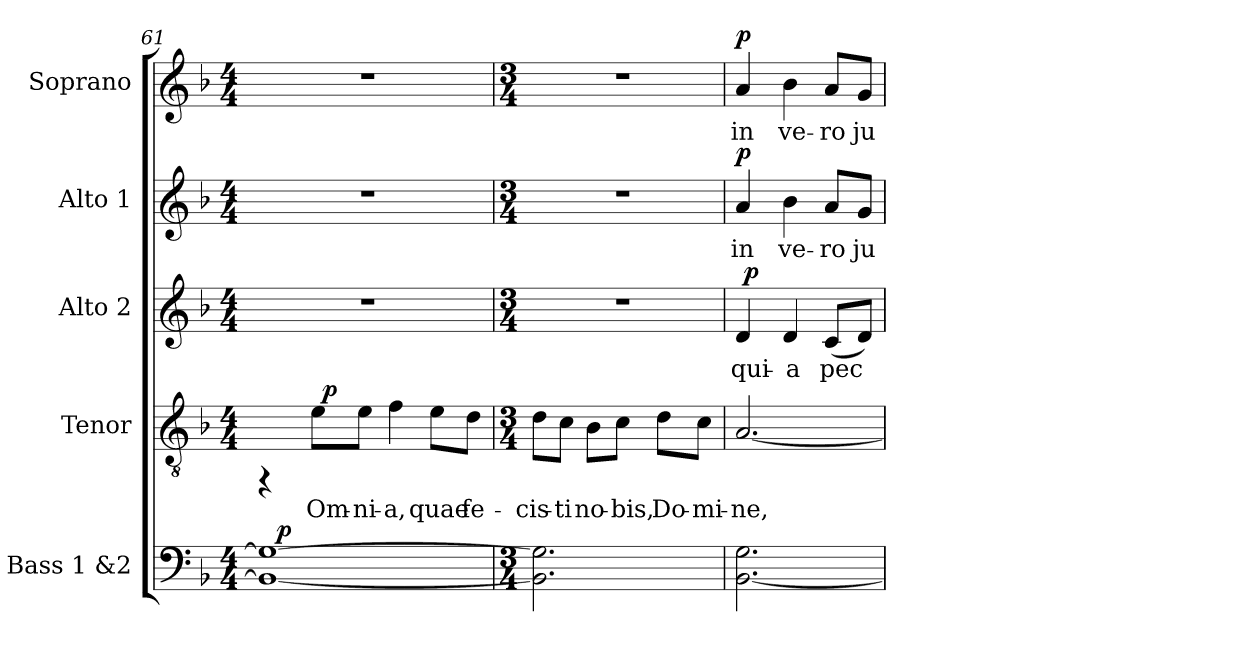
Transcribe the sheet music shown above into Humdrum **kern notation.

**kern	**text	**dynam	**kern	**text	**dynam	**kern	**text	**dynam	**kern	**text	**dynam	**kern	**text	**dynam
*part5	*part5	*part5	*part4	*part4	*part4	*part3	*part3	*part3	*part2	*part2	*part2	*part1	*part1	*part1
*staff5	*staff5	*staff5	*staff4	*staff4	*staff4	*staff3	*staff3	*staff3	*staff2	*staff2	*staff2	*staff1	*staff1	*staff1
*I"Bass 1 &2	*	*	*I"Tenor	*	*	*I"Alto 2	*	*	*I"Alto 1	*	*	*I"Soprano	*	*
*I'B	*	*	*I'T	*	*	*I'A2	*	*	*I'A1	*	*	*I'S	*	*
*clefF4	*	*	*clefGv2	*	*	*clefG2	*	*	*clefG2	*	*	*clefG2	*	*
*k[b-]	*	*	*k[b-]	*	*	*k[b-]	*	*	*k[b-]	*	*	*k[b-]	*	*
*F:	*	*	*F:	*	*	*F:	*	*	*F:	*	*	*F:	*	*
*M4/4	*	*	*M4/4	*	*	*M4/4	*	*	*M4/4	*	*	*M4/4	*	*
=61	=61	=61	=61	=61	=61	=61	=61	=61	=61	=61	=61	=61	=61	=61
!	!LO:LY:b	!	!	!	!	!	!	!	!	!	!	!	!	!
*^	*	*	*^	*	*	*	*	*	*	*	*	*	*	*
1G_> 1BB-_<	16ryy	.	.	4rFF	4ryy	.	.	1r	.	.	1r	.	.	1r	.	.
!	!	!	!LO:DY:a	!	!	!	!	!	!	!	!	!	!	!	!	!
.	2...ryy	.	p	.	.	.	.	.	.	.	.	.	.	.	.	.
!	!	!	!	!	!	!LO:LY:b	!	!	!	!	!	!	!	!	!	!
.	.	.	.	8e\L	64ryy	Om-	.	.	.	.	.	.	.	.	.	.
!	!	!	!	!	!	!	!LO:DY:a	!	!	!	!	!	!	!	!	!
.	.	.	.	.	2ryy	.	p	.	.	.	.	.	.	.	.	.
!	!	!	!	!	!	!LO:LY:b	!	!	!	!	!	!	!	!	!	!
.	.	.	.	8e\J	.	-ni-	.	.	.	.	.	.	.	.	.	.
!	!	!	!	!	!	!LO:LY:b	!	!	!	!	!	!	!	!	!	!
.	.	.	.	4f\	.	-a,	.	.	.	.	.	.	.	.	.	.
!	!	!	!	!	!	!LO:LY:b	!	!	!	!	!	!	!	!	!	!
.	.	.	.	8e\L	.	quae	.	.	.	.	.	.	.	.	.	.
.	.	.	.	.	8...ryy	.	.	.	.	.	.	.	.	.	.	.
!	!	!	!	!	!	!LO:LY:b	!	!	!	!	!	!	!	!	!	!
.	.	.	.	8d\J	.	fe-	.	.	.	.	.	.	.	.	.	.
*v	*v	*	*	*	*	*	*	*	*	*	*	*	*	*	*	*
*	*	*	*v	*v	*	*	*	*	*	*	*	*	*	*	*
=62	=62	=62	=62	=62	=62	=62	=62	=62	=62	=62	=62	=62	=62	=62
*M3/4	*	*	*M3/4	*	*	*M3/4	*	*	*M3/4	*	*	*M3/4	*	*
*^	*	*	*^	*	*	*	*	*	*	*	*	*	*	*
!	!	!LO:LY:b	!	!	!	!LO:LY:b	!	!	!	!	!	!	!	!	!	!
*v	*v	*	*	*	*	*	*	*	*	*	*	*	*	*	*	*
*	*	*	*v	*v	*	*	*	*	*	*	*	*	*	*	*
2.G\] 2.BB-\]	.	.	8d\L	-cis-	.	2.r	.	.	2.r	.	.	2.r	.	.
!	!	!	!	!LO:LY:b	!	!	!	!	!	!	!	!	!	!
.	.	.	8c\J	-ti	.	.	.	.	.	.	.	.	.	.
!	!	!	!	!LO:LY:b	!	!	!	!	!	!	!	!	!	!
.	.	.	8B-\L	no-	.	.	.	.	.	.	.	.	.	.
!	!	!	!	!LO:LY:b	!	!	!	!	!	!	!	!	!	!
.	.	.	8c\J	-bis,	.	.	.	.	.	.	.	.	.	.
!	!	!	!	!LO:LY:b	!	!	!	!	!	!	!	!	!	!
.	.	.	8d\L	Do-	.	.	.	.	.	.	.	.	.	.
!	!	!	!	!LO:LY:b	!	!	!	!	!	!	!	!	!	!
.	.	.	8c\J	-mi-	.	.	.	.	.	.	.	.	.	.
!!LO:LB:g=z
=63	=63	=63	=63	=63	=63	=63	=63	=63	=63	=63	=63	=63	=63	=63
!	!LO:LY:b	!	!	!LO:LY:b	!	!	!LO:LY:b:cj	!	!	!LO:LY:b	!LO:DY:a	!	!LO:LY:b	!LO:DY:a
*	*	*	*	*	*	*^	*	*	*	*	*	*	*	*
2.G\ [<2.BB-\	.	.	[<2.A/	-ne,	.	4d/	64ryy	qui-	.	4a/	in	p	4a/	in	p
!	!	!	!	!	!	!	!	!	!LO:DY:a	!	!	!	!	!	!
.	.	.	.	.	.	.	2ryy	.	p	.	.	.	.	.	.
!	!	!	!	!	!	!	!	!LO:LY:b:cj	!	!	!LO:LY:b	!	!	!LO:LY:b	!
.	.	.	.	.	.	4d/	.	-a	.	4b-\	ve-	.	4b-\	ve-	.
!	!	!	!	!	!	!	!	!LO:LY:b:cj	!	!	!LO:LY:b	!	!	!LO:LY:b	!
.	.	.	.	.	.	(<8c/L	.	pec-	.	8a/L	-ro	.	8a/L	-ro	.
.	.	.	.	.	.	.	8...ryy	.	.	.	.	.	.	.	.
!	!	!	!	!	!	!	!	!LO:LY:b:cj	!	!	!LO:LY:b	!	!	!LO:LY:b	!
.	.	.	.	.	.	8d/J)	.	--	.	8g/J	ju-	.	8g/J	ju-	.
*	*	*	*	*	*	*v	*v	*	*	*	*	*	*	*	*
=	=	=	=	=	=	=	=	=	=	=	=	=	=	=
*-	*-	*-	*-	*-	*-	*-	*-	*-	*-	*-	*-	*-	*-	*-
